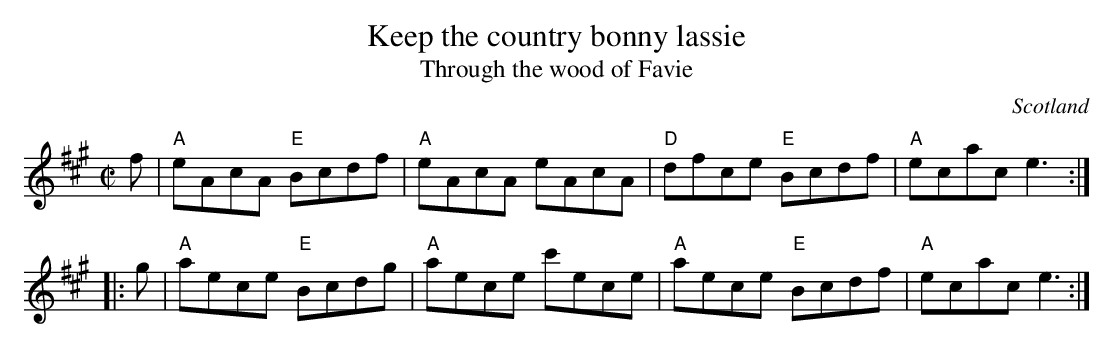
X:1
T:Keep the country bonny lassie
T:Through the wood of Favie
O:Scotland
M:C|
L:1/8
K:A
f|\
"A"eAcA "E"Bcdf|"A"eAcA eAcA|"D"dfce "E"Bcdf|"A"ecac e3:|
|:g|\
"A"aece "E"Bcdg|"A"aece c'ece|"A"aece "E"Bcdf|"A"ecac e3:|
